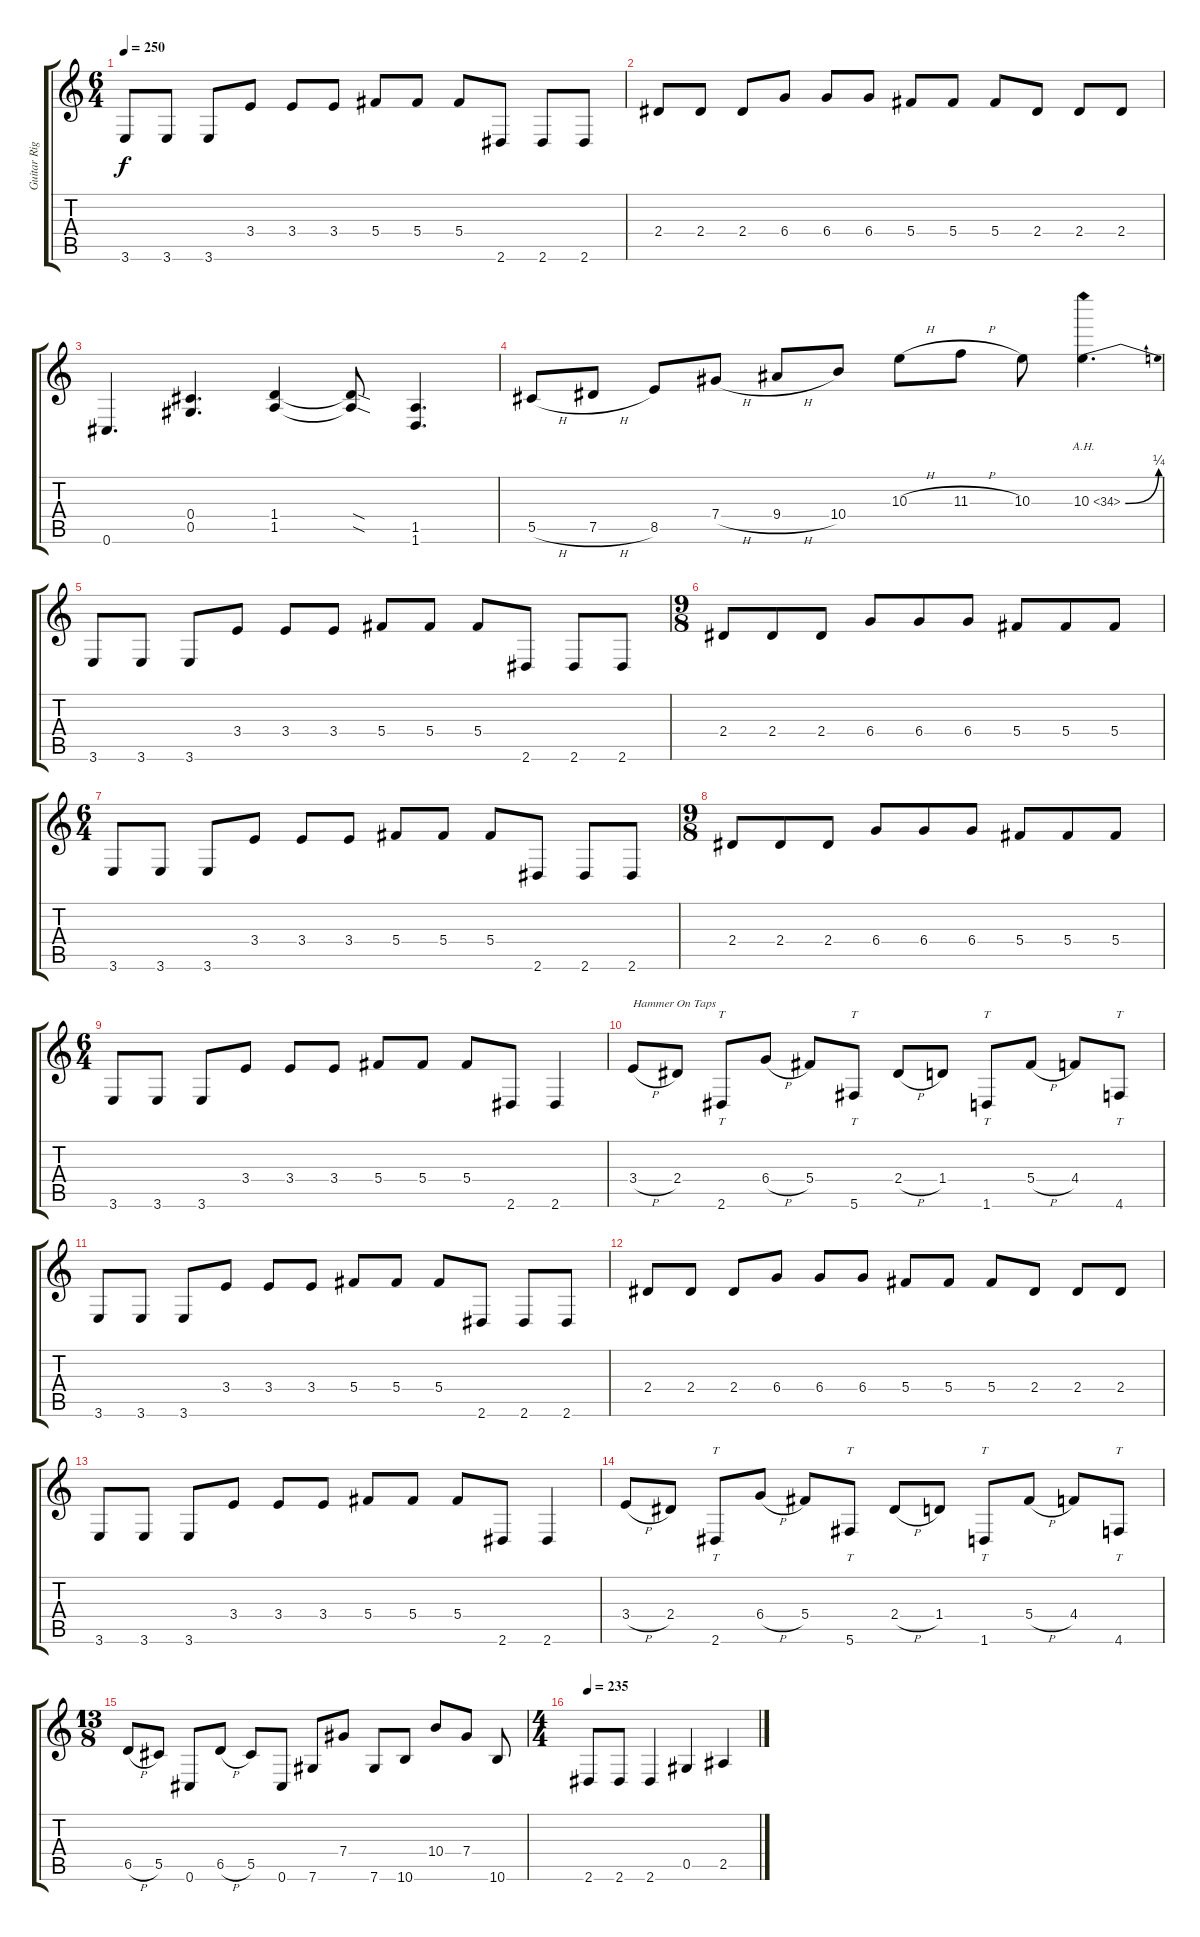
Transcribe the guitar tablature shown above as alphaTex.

\track ("Guitar Right" "Guitar Rig") {instrument distortionguitar}
\staff {score tabs}
\tuning (Eb4 Bb3 Gb3 Db3 Ab2 Db2) {hide}
\ts (6 4)
\tempo 250
\clef g2
\ks c
3.6.8{dy f} 3.6.8 3.6.8 3.4.8 3.4.8 3.4.8 5.4.8 5.4.8 5.4.8 2.6.8 2.6.8 2.6.8 |
2.4.8 2.4.8 2.4.8 6.4.8 6.4.8 6.4.8 5.4.8 5.4.8 5.4.8 2.4.8 2.4.8 2.4.8 |
0.6.4{d} (0.4 0.5).4{d} (1.4 1.5).4 (1.4{sod t} 1.5{sod t}).8 (1.5 1.6).4{d} |
5.5{h}.8 7.5{h}.8 8.5.8 7.4{h}.8 9.4{h}.8 10.4.8 10.3{h}.8 11.3{h}.8 10.3.8 10.3{be (bend 0 0 60 1) ah 24}.4{d} |
3.6.8 3.6.8 3.6.8 3.4.8 3.4.8 3.4.8 5.4.8 5.4.8 5.4.8 2.6.8 2.6.8 2.6.8 |
\ts (9 8)
2.4.8 2.4.8 2.4.8 6.4.8 6.4.8 6.4.8 5.4.8 5.4.8 5.4.8 |
\ts (6 4)
3.6.8 3.6.8 3.6.8 3.4.8 3.4.8 3.4.8 5.4.8 5.4.8 5.4.8 2.6.8 2.6.8 2.6.8 |
\ts (9 8)
2.4.8 2.4.8 2.4.8 6.4.8 6.4.8 6.4.8 5.4.8 5.4.8 5.4.8 |
\ts (6 4)
3.6.8 3.6.8 3.6.8 3.4.8 3.4.8 3.4.8 5.4.8 5.4.8 5.4.8 2.6.8 2.6.4 |
3.4{h}.8{txt "Hammer On Taps"} 2.4.8 2.6.8{tt} 6.4{h}.8 5.4.8 5.6.8{tt} 2.4{h}.8 1.4.8 1.6.8{tt} 5.4{h}.8 4.4.8 4.6.8{tt} |
3.6.8 3.6.8 3.6.8 3.4.8 3.4.8 3.4.8 5.4.8 5.4.8 5.4.8 2.6.8 2.6.8 2.6.8 |
2.4.8 2.4.8 2.4.8 6.4.8 6.4.8 6.4.8 5.4.8 5.4.8 5.4.8 2.4.8 2.4.8 2.4.8 |
3.6.8 3.6.8 3.6.8 3.4.8 3.4.8 3.4.8 5.4.8 5.4.8 5.4.8 2.6.8 2.6.4 |
3.4{h}.8 2.4.8 2.6.8{tt} 6.4{h}.8 5.4.8 5.6.8{tt} 2.4{h}.8 1.4.8 1.6.8{tt} 5.4{h}.8 4.4.8 4.6.8{tt} |
\ts (13 8)
6.5{h}.8 5.5.8 0.6.8 6.5{h}.8 5.5.8 0.6.8 7.6.8 7.4.8 7.6.8 10.6.8 10.4.8 7.4.8 10.6.8 |
\ts (4 4)
\tempo 235
2.6.8 2.6.8 2.6.4 0.5.4 2.5.4
